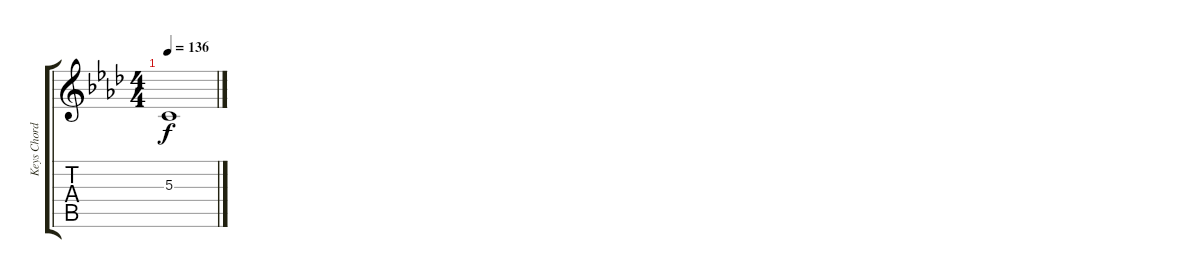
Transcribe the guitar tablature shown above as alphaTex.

\track ("Keys Chords" "Keys Chord") {instrument stringensemble1}
\staff {score tabs}
\tuning (E4 B3 G3 D3 A2 E2) {hide}
\ts (4 4)
\tempo 136
\clef g2
\ks ab
5.3{t}.1{dy f}
